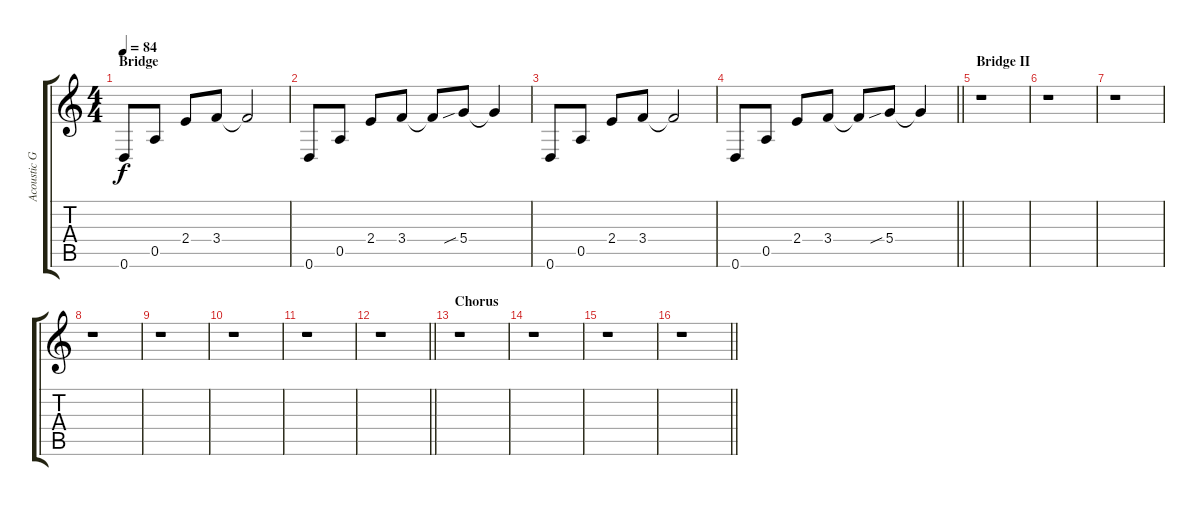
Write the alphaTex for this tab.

\track ("Acoustic Guitar" "Acoustic G") {instrument acousticguitarsteel}
\staff {score tabs}
\tuning (E4 B3 G3 D3 A2 D2) {hide}
\ts (4 4)
\section ("" "Bridge")
\tempo 84
\clef g2
\ks c
0.6.8{dy f} 0.5.8 2.4.8 3.4.8 3.4{t}.2 |
0.6.8 0.5.8 2.4.8 3.4.8 3.4{t}.8 5.4{sib}.8 5.4{t}.4 |
0.6.8 0.5.8 2.4.8 3.4.8 3.4{t}.2 |
\barLineRight lightlight
0.6.8 0.5.8 2.4.8 3.4.8 3.4{t}.8 5.4{sib}.8 5.4{t}.4 |
\section ("" "Bridge II")
r.1 |
r.1 |
r.1 |
r.1 |
r.1 |
r.1 |
r.1 |
\barLineRight lightlight
r.1 |
\section ("" "Chorus")
r.1 |
r.1 |
r.1 |
\barLineRight lightlight
r.1
